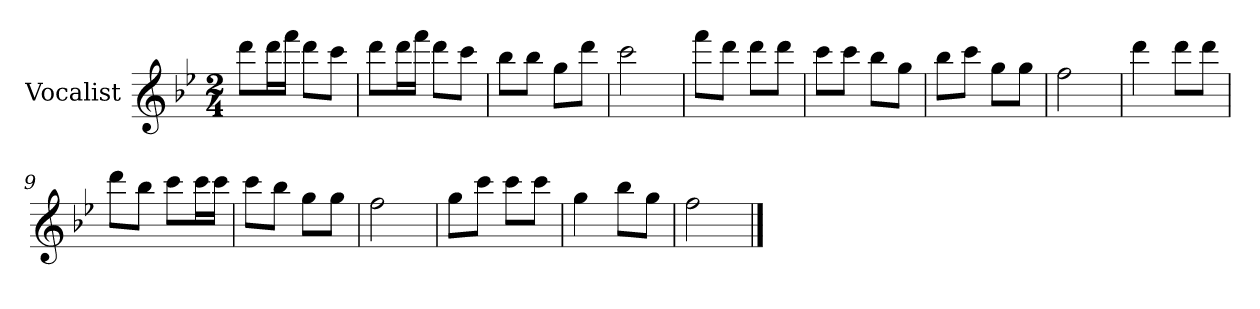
**kern
*part1
*staff1
*I"Vocalist
*k[b-e-]
*B-:
*M2/4
=
8dddL
16dddL
16fffJJ
8dddL
8cccJ
=1
8dddL
16dddL
16fffJJ
8dddL
8cccJ
=2
8bb-L
8bb-J
8ggL
8dddJ
=3
2ccc
=4
8fffL
8dddJ
8dddL
8dddJ
=5
8cccL
8cccJ
8bb-L
8ggJ
=6
8bb-L
8cccJ
8ggL
8ggJ
=7
2ff
=8
4ddd
8dddL
8dddJ
=9
8dddL
8bb-J
8cccL
16cccL
16cccJJ
=10
8cccL
8bb-J
8ggL
8ggJ
=11
2ff
=12
8ggL
8cccJ
8cccL
8cccJ
=13
4gg
8bb-L
8ggJ
=14
2ff
==
*-
